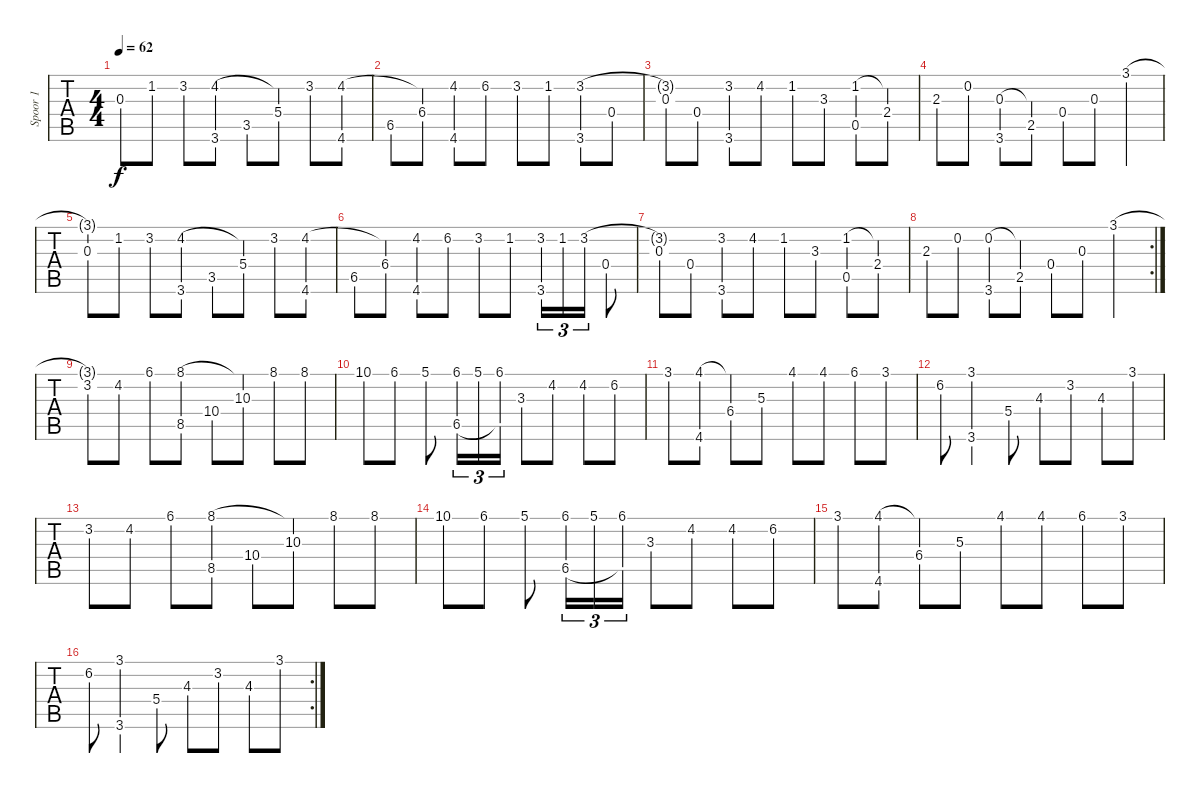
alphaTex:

\track ("Spoor 1" "Spoor 1") {instrument acousticguitarnylon}
\staff {tabs}
\tuning (E4 B3 G3 D3 A2 E2) {hide}
\ts (4 4)
\tempo 62
\clef g2
\ks c
0.3.8{dy f instrument acousticguitarnylon} 1.2.8 3.2.8 (4.2 3.6).8 3.5.8 (4.2{t} 5.4).8 3.2.8 (4.2 4.6).8 |
6.5.8 (4.2{t} 6.4).8 (4.2 4.6).8 6.2.8 3.2.8 1.2.8 (3.2 3.6).8 0.4.8 |
(3.2{t} 0.3).8 0.4.8 (3.2 3.6).8 4.2.8 1.2.8 3.3.8 (1.2 0.5).8 (1.2{t} 2.4).8 |
2.3.8 0.2.8 (0.3 3.6).8 (0.3{t} 2.5).8 0.4.8 0.3.8 3.1.4 |
(3.1{t} 0.3).8 1.2.8 3.2.8 (4.2 3.6).8 3.5.8 (4.2{t} 5.4).8 3.2.8 (4.2 4.6).8 |
6.5.8 (4.2{t} 6.4).8 (4.2 4.6).8 6.2.8 3.2.8 1.2.8 (3.2 3.6).16{tu (3 2)} 1.2.16{tu (3 2)} 3.2.16{tu (3 2)} 0.4.8 |
(3.2{t} 0.3).8 0.4.8 (3.2 3.6).8 4.2.8 1.2.8 3.3.8 (1.2 0.5).8 (1.2{t} 2.4).8 |
\rc 2
2.3.8 0.2.8 (0.2 3.6).8 (0.2{t} 2.5).8 0.4.8 0.3.8 3.1.4 |
(3.1{t} 3.2).8 4.2.8 6.1.8 (8.1 8.5).8 10.4.8 (8.1{t} 10.3).8 8.1.8 8.1.8 |
10.1.8 6.1.8 5.1.8 (6.1 6.5).16{tu (3 2)} 5.1.16{tu (3 2)} (6.1 6.5{t}).16{tu (3 2)} 3.3.8 4.2.8 4.2.8 6.2.8 |
3.1.8 (4.1 4.6).8 (4.1{t} 6.4).8 5.3.8 4.1.8 4.1.8 6.1.8 3.1.8 |
6.2.8 (3.1 3.6).4 5.4.8 4.3.8 3.2.8 4.3.8 3.1.8 |
3.2.8 4.2.8 6.1.8 (8.1 8.5).8 10.4.8 (8.1{t} 10.3).8 8.1.8 8.1.8 |
10.1.8 6.1.8 5.1.8 (6.1 6.5).16{tu (3 2)} 5.1.16{tu (3 2)} (6.1 6.5{t}).16{tu (3 2)} 3.3.8 4.2.8 4.2.8 6.2.8 |
3.1.8 (4.1 4.6).8 (4.1{t} 6.4).8 5.3.8 4.1.8 4.1.8 6.1.8 3.1.8 |
\rc 2
6.2.8 (3.1 3.6).4 5.4.8 4.3.8 3.2.8 4.3.8 3.1.8
